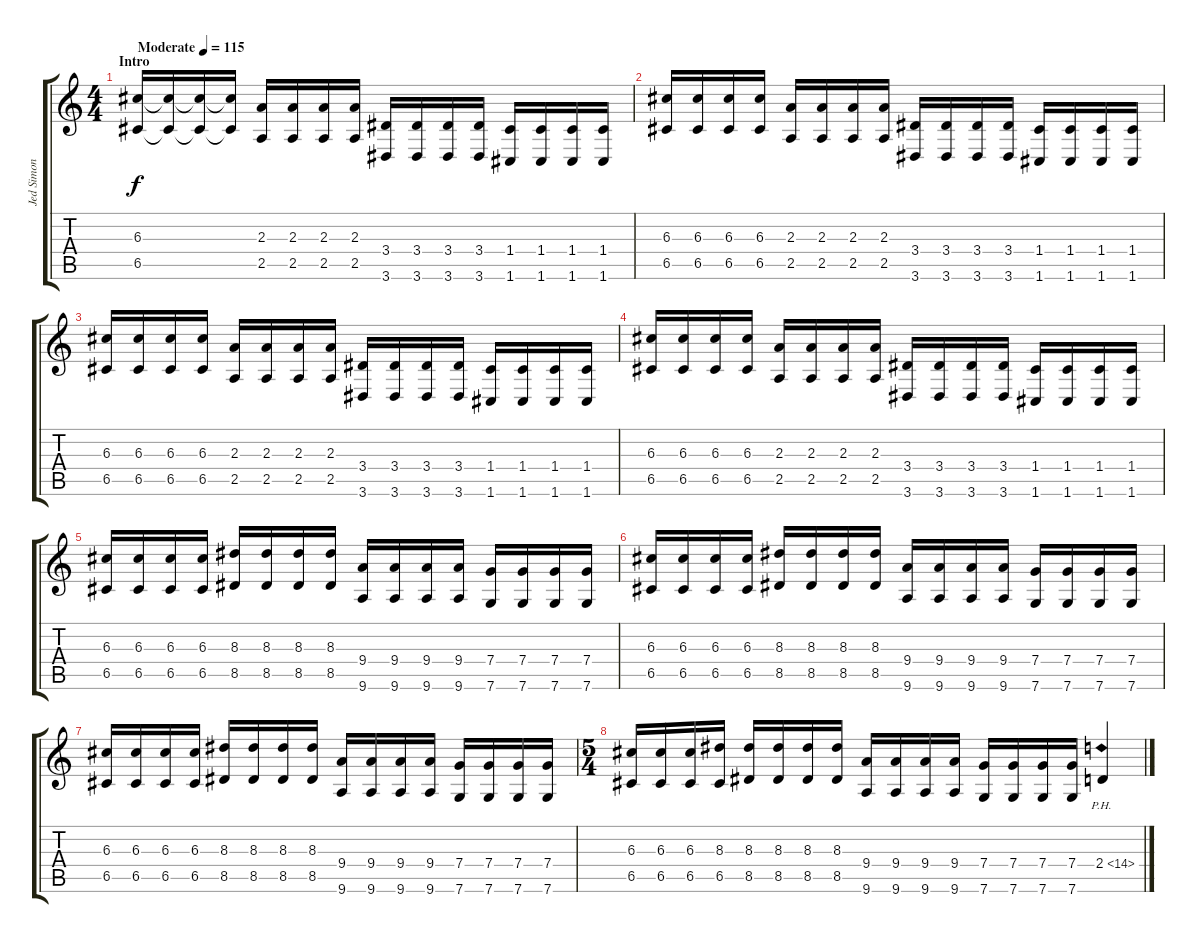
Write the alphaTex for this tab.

\track ("Jed Simon" "Jed Simon") {instrument overdrivenguitar}
\staff {score tabs}
\tuning (E4 C4 G3 C3 G2 C2) {hide}
\ts (4 4)
\section ("" "Intro")
\tempo (115 "Moderate")
\clef g2
\ks c
(6.3 6.5).16{dy f instrument overdrivenguitar} (6.3{t} 6.5{t}).16 (6.3{t} 6.5{t}).16 (6.3{t} 6.5{t}).16 (2.3 2.5).16 (2.3 2.5).16 (2.3 2.5).16 (2.3 2.5).16 (3.4 3.6).16 (3.4 3.6).16 (3.4 3.6).16 (3.4 3.6).16 (1.4 1.6).16 (1.4 1.6).16 (1.4 1.6).16 (1.4 1.6).16 |
(6.3 6.5).16 (6.3 6.5).16 (6.3 6.5).16 (6.3 6.5).16 (2.3 2.5).16 (2.3 2.5).16 (2.3 2.5).16 (2.3 2.5).16 (3.4 3.6).16 (3.4 3.6).16 (3.4 3.6).16 (3.4 3.6).16 (1.4 1.6).16 (1.4 1.6).16 (1.4 1.6).16 (1.4 1.6).16 |
(6.3 6.5).16 (6.3 6.5).16 (6.3 6.5).16 (6.3 6.5).16 (2.3 2.5).16 (2.3 2.5).16 (2.3 2.5).16 (2.3 2.5).16 (3.4 3.6).16 (3.4 3.6).16 (3.4 3.6).16 (3.4 3.6).16 (1.4 1.6).16 (1.4 1.6).16 (1.4 1.6).16 (1.4 1.6).16 |
(6.3 6.5).16 (6.3 6.5).16 (6.3 6.5).16 (6.3 6.5).16 (2.3 2.5).16 (2.3 2.5).16 (2.3 2.5).16 (2.3 2.5).16 (3.4 3.6).16 (3.4 3.6).16 (3.4 3.6).16 (3.4 3.6).16 (1.4 1.6).16 (1.4 1.6).16 (1.4 1.6).16 (1.4 1.6).16 |
(6.3 6.5).16 (6.3 6.5).16 (6.3 6.5).16 (6.3 6.5).16 (8.3 8.5).16 (8.3 8.5).16 (8.3 8.5).16 (8.3 8.5).16 (9.4 9.6).16 (9.4 9.6).16 (9.4 9.6).16 (9.4 9.6).16 (7.4 7.6).16 (7.4 7.6).16 (7.4 7.6).16 (7.4 7.6).16 |
(6.3 6.5).16 (6.3 6.5).16 (6.3 6.5).16 (6.3 6.5).16 (8.3 8.5).16 (8.3 8.5).16 (8.3 8.5).16 (8.3 8.5).16 (9.4 9.6).16 (9.4 9.6).16 (9.4 9.6).16 (9.4 9.6).16 (7.4 7.6).16 (7.4 7.6).16 (7.4 7.6).16 (7.4 7.6).16 |
(6.3 6.5).16 (6.3 6.5).16 (6.3 6.5).16 (6.3 6.5).16 (8.3 8.5).16 (8.3 8.5).16 (8.3 8.5).16 (8.3 8.5).16 (9.4 9.6).16 (9.4 9.6).16 (9.4 9.6).16 (9.4 9.6).16 (7.4 7.6).16 (7.4 7.6).16 (7.4 7.6).16 (7.4 7.6).16 |
\ts (5 4)
(6.3 6.5).16 (6.3 6.5).16 (6.3 6.5).16 (8.3 6.5).16 (8.3 8.5).16 (8.3 8.5).16 (8.3 8.5).16 (8.3 8.5).16 (9.4 9.6).16 (9.4 9.6).16 (9.4 9.6).16 (9.4 9.6).16 (7.4 7.6).16 (7.4 7.6).16 (7.4 7.6).16 (7.4 7.6).16 2.4{ph 12}.4
